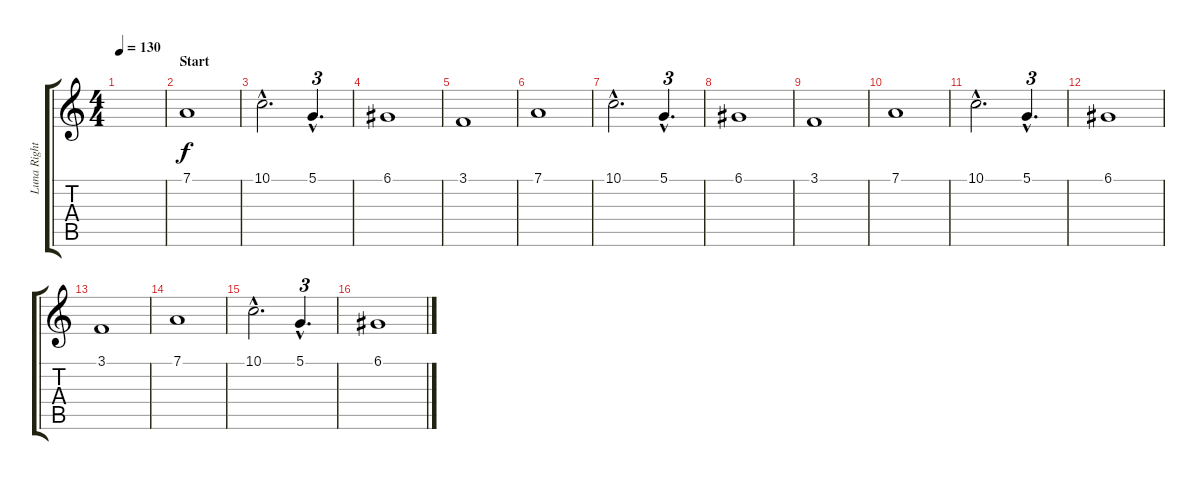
\track ("Luna Right" "Luna Right") {instrument choiraahs}
\staff {score tabs}
\tuning (D4 A3 F3 C3 G2 D2) {hide}
\ts (4 4)
\tempo 130
\clef g2
\ks c
|
\section ("" "Start")
7.1.1 |
10.1{hac}.2{d} 5.1{hac}.4{d tu (3 2)} |
6.1.1 |
3.1.1 |
7.1.1 |
10.1{hac}.2{d} 5.1{hac}.4{d tu (3 2)} |
6.1.1 |
3.1.1 |
\section ("" "")
7.1.1 |
10.1{hac}.2{d} 5.1{hac}.4{d tu (3 2)} |
6.1.1 |
3.1.1 |
7.1.1 |
10.1{hac}.2{d} 5.1{hac}.4{d tu (3 2)} |
6.1.1
